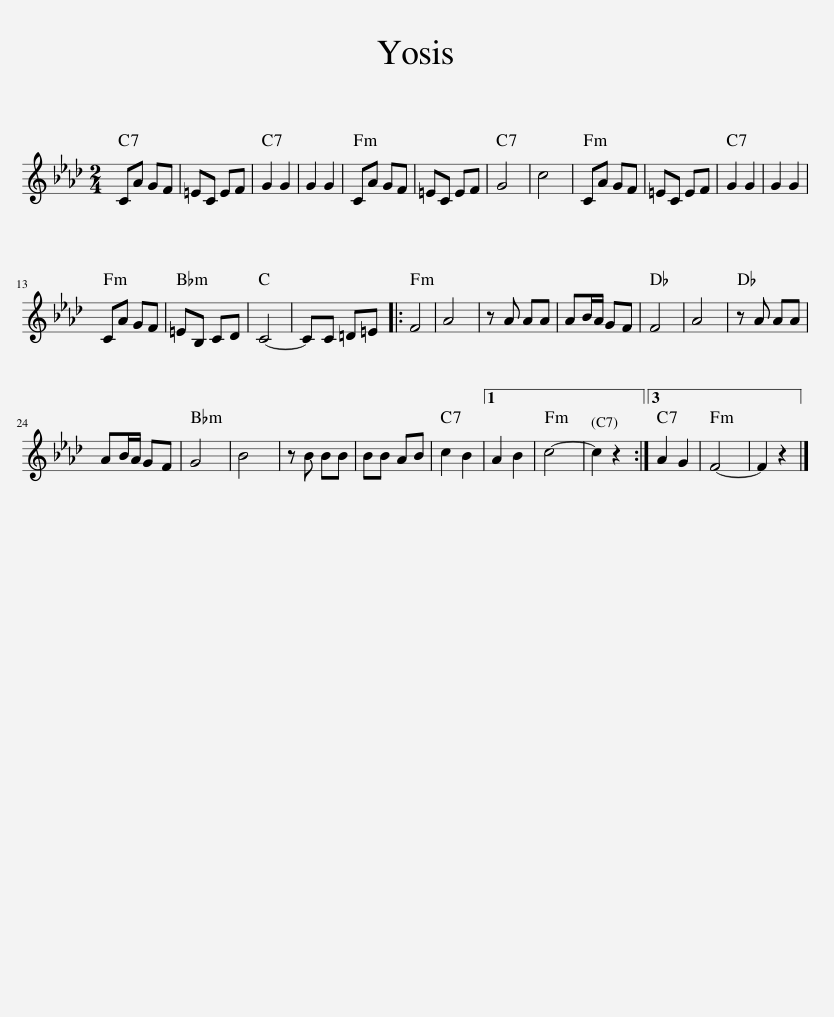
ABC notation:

X:1
L:1/8
M:2/4
I:linebreak $
K:Fmin
V:1 treble
V:1
 CA GF | =EC EF | G2 G2 | G2 G2 | CA GF | %5
 =EC EF | G4 | c4 | CA GF | =EC EF | %10
 G2 G2 | G2 G2 |$ CA GF | =EB, CD | C4- | %15
 CC =D=E |: F4 | A4 | z A AA | AB/A/ GF | %20
 F4 | A4 | z A AA |$ AB/A/ GF | G4 | %25
 B4 | z B BB | BB AB | c2 B2 |1 A2 B2 | %30
 c4- | c2 z2 :|3 A2 G2 | F4- | F2 z2 |] %35
